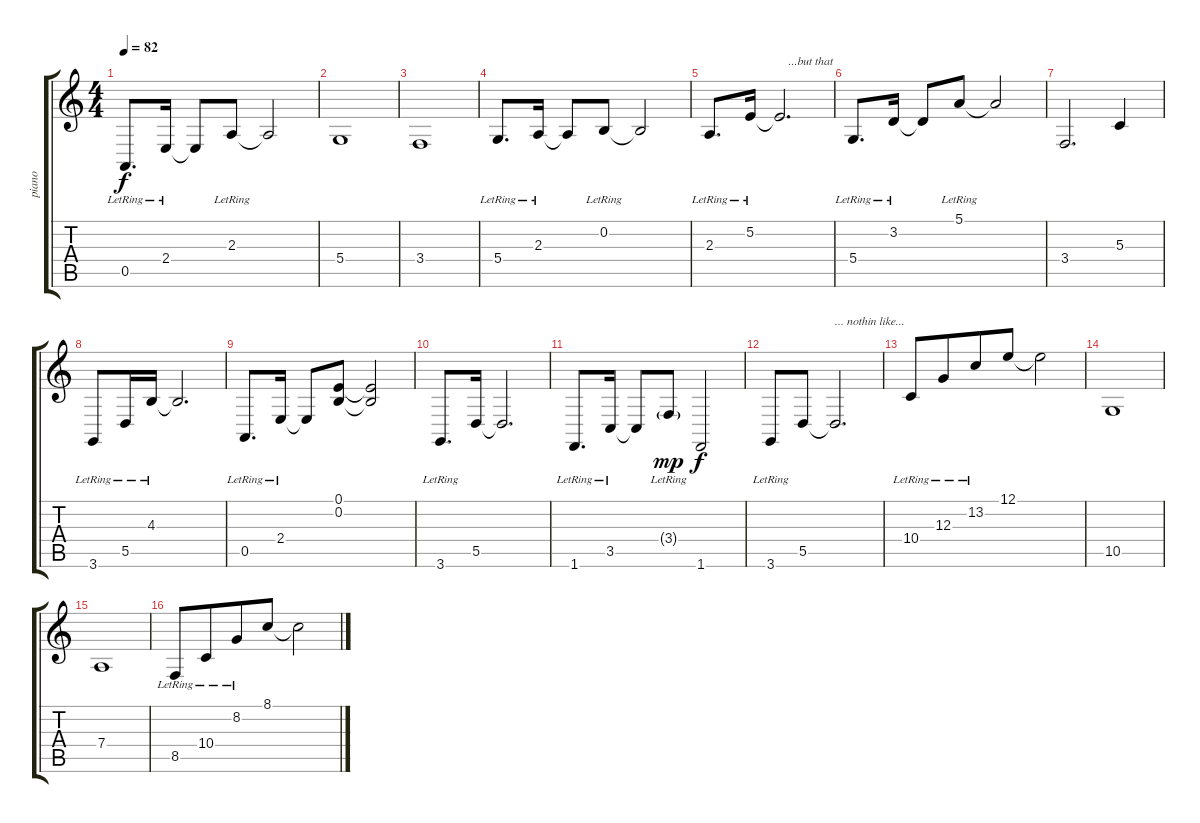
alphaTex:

\track ("piano" "piano") {instrument acousticgrandpiano}
\staff {score tabs}
\tuning (E4 B3 G3 D3 A2 E2) {hide}
\ts (4 4)
\tempo 82
\clef g2
\ks c
0.5{lr}.8{d dy f} 2.4{lr}.16 2.4{t}.8 2.3{lr}.8 2.3{t}.2 |
5.4.1 |
3.4.1 |
5.4{lr}.8{d} 2.3{lr}.16 2.3{t}.8 0.2{lr}.8 0.2{t}.2 |
2.3{lr}.8{d} 5.2{lr}.16 5.2{t}.2{d txt "   ...but that"} |
5.4{lr}.8{d} 3.2{lr}.16 3.2{t}.8 5.1{lr}.8 5.1{t}.2 |
3.4.2{d} 5.3.4 |
3.6{lr}.8 5.5{lr}.16 4.3{lr}.16 4.3{t}.2{d} |
0.5{lr}.8{d} 2.4{lr}.16 2.4{t}.8 (0.1 0.2).8 (0.1{t} 0.2{t}).2 |
3.6{lr}.8{d} 5.5.16 5.5{t}.2{d} |
1.6{lr}.8{d} 3.5{lr}.16 3.5{t}.8 3.4{g lr}.8{dy mp} 1.6.2{dy f} |
3.6{lr}.8 5.5.8 5.5{t}.2{d txt "... nothin like..."} |
10.4{lr}.8 12.3{lr}.8{beam merge} 13.2{lr}.8 12.1.8 12.1{t}.2 |
10.5.1 |
7.4.1 |
8.5{lr}.8 10.4{lr}.8{beam merge} 8.2{lr}.8 8.1.8 8.1{t}.2
